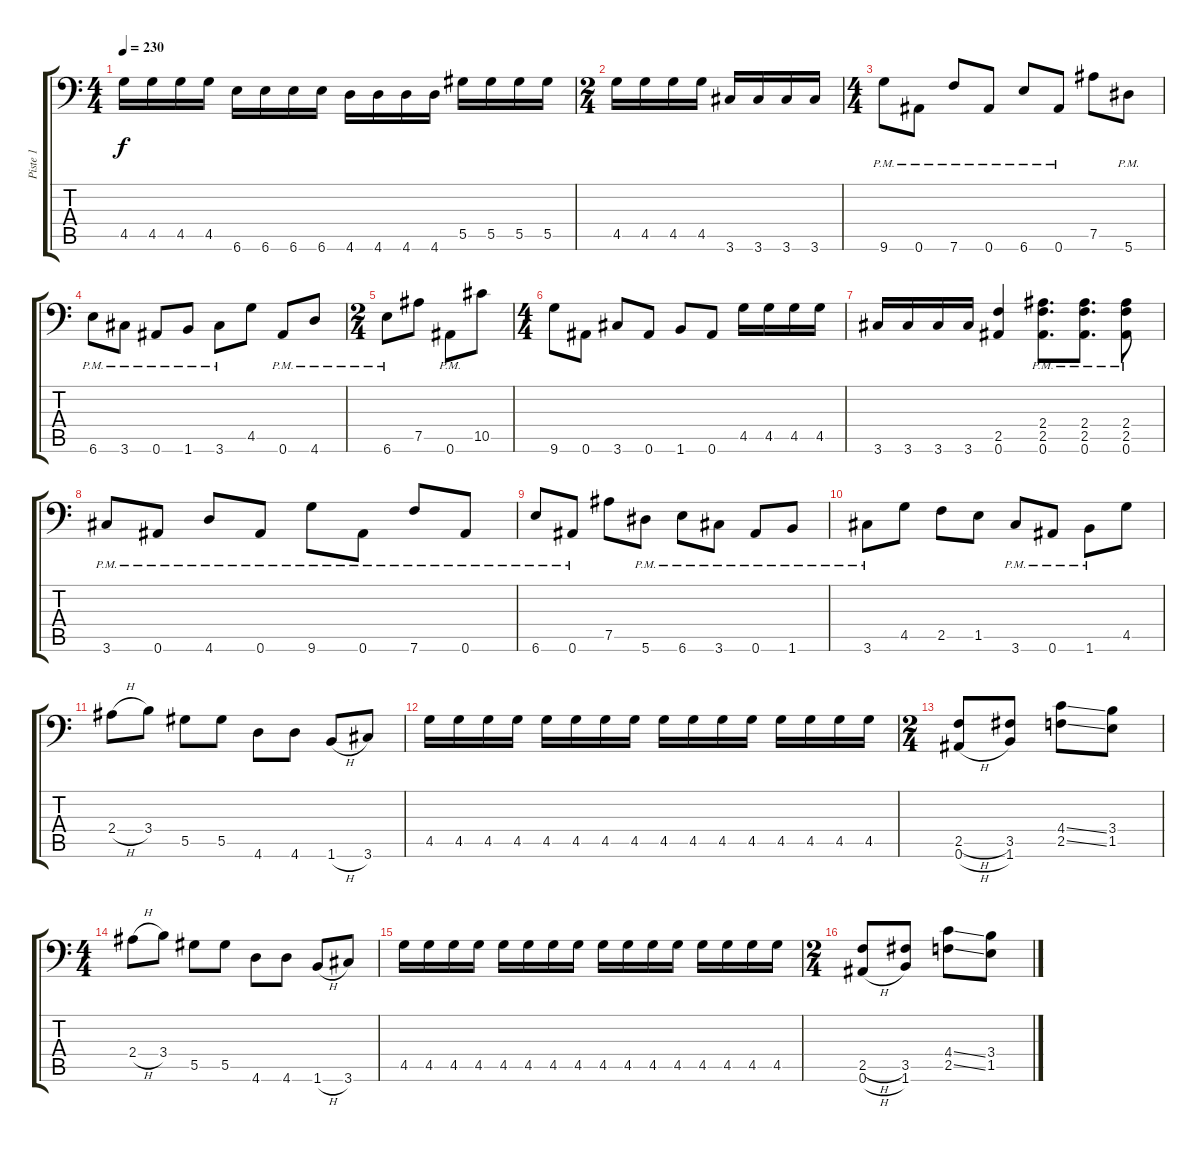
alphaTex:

\track ("Piste 1" "Piste 1") {instrument distortionguitar}
\staff {score tabs}
\tuning (Bb3 F3 Db3 Ab2 Eb2 Bb1) {hide}
\ts (4 4)
\tempo 230
\clef f4
\ks c
4.5.16{dy f} 4.5.16 4.5.16 4.5.16 6.6.16 6.6.16 6.6.16 6.6.16 4.6.16 4.6.16 4.6.16 4.6.16 5.5.16 5.5.16 5.5.16 5.5.16 |
\ts (2 4)
4.5.16 4.5.16 4.5.16 4.5.16 3.6.16 3.6.16 3.6.16 3.6.16 |
\ts (4 4)
9.6{pm}.8 0.6{pm}.8 7.6{pm}.8 0.6{pm}.8 6.6{pm}.8 0.6{pm}.8 7.5.8 5.6{pm}.8 |
6.6{pm}.8 3.6{pm}.8 0.6{pm}.8 1.6{pm}.8 3.6{pm}.8 4.5.8 0.6{pm}.8 4.6{pm}.8 |
\ts (2 4)
6.6{pm}.8 7.5.8 0.6{pm}.8 10.5.8 |
\ts (4 4)
9.6.8 0.6.8 3.6.8 0.6.8 1.6.8 0.6.8 4.5.16 4.5.16 4.5.16 4.5.16 |
3.6.16 3.6.16 3.6.16 3.6.16 (2.5 0.6).4 (2.4{pm} 2.5{pm} 0.6{pm}).8{d} (2.4{pm} 2.5{pm} 0.6{pm}).8{d} (2.4{pm} 2.5{pm} 0.6{pm}).8 |
3.6{pm}.8 0.6{pm}.8 4.6{pm}.8 0.6{pm}.8 9.6{pm}.8 0.6{pm}.8 7.6{pm}.8 0.6{pm}.8 |
6.6{pm}.8 0.6{pm}.8 7.5.8 5.6{pm}.8 6.6{pm}.8 3.6{pm}.8 0.6{pm}.8 1.6{pm}.8 |
3.6{pm}.8 4.5.8 2.5.8 1.5.8 3.6{pm}.8 0.6{pm}.8 1.6{pm}.8 4.5.8 |
2.4{h}.8 3.4.8 5.5.8 5.5.8 4.6.8 4.6.8 1.6{h}.8 3.6.8 |
4.5.16 4.5.16 4.5.16 4.5.16 4.5.16 4.5.16 4.5.16 4.5.16 4.5.16 4.5.16 4.5.16 4.5.16 4.5.16 4.5.16 4.5.16 4.5.16 |
\ts (2 4)
(2.5{h} 0.6{h}).8 (3.5 1.6).8 (4.4{ss} 2.5{ss}).8 (3.4 1.5).8 |
\ts (4 4)
2.4{h}.8 3.4.8 5.5.8 5.5.8 4.6.8 4.6.8 1.6{h}.8 3.6.8 |
4.5.16 4.5.16 4.5.16 4.5.16 4.5.16 4.5.16 4.5.16 4.5.16 4.5.16 4.5.16 4.5.16 4.5.16 4.5.16 4.5.16 4.5.16 4.5.16 |
\ts (2 4)
(2.5{h} 0.6{h}).8 (3.5 1.6).8 (4.4{ss} 2.5{ss}).8 (3.4 1.5).8
